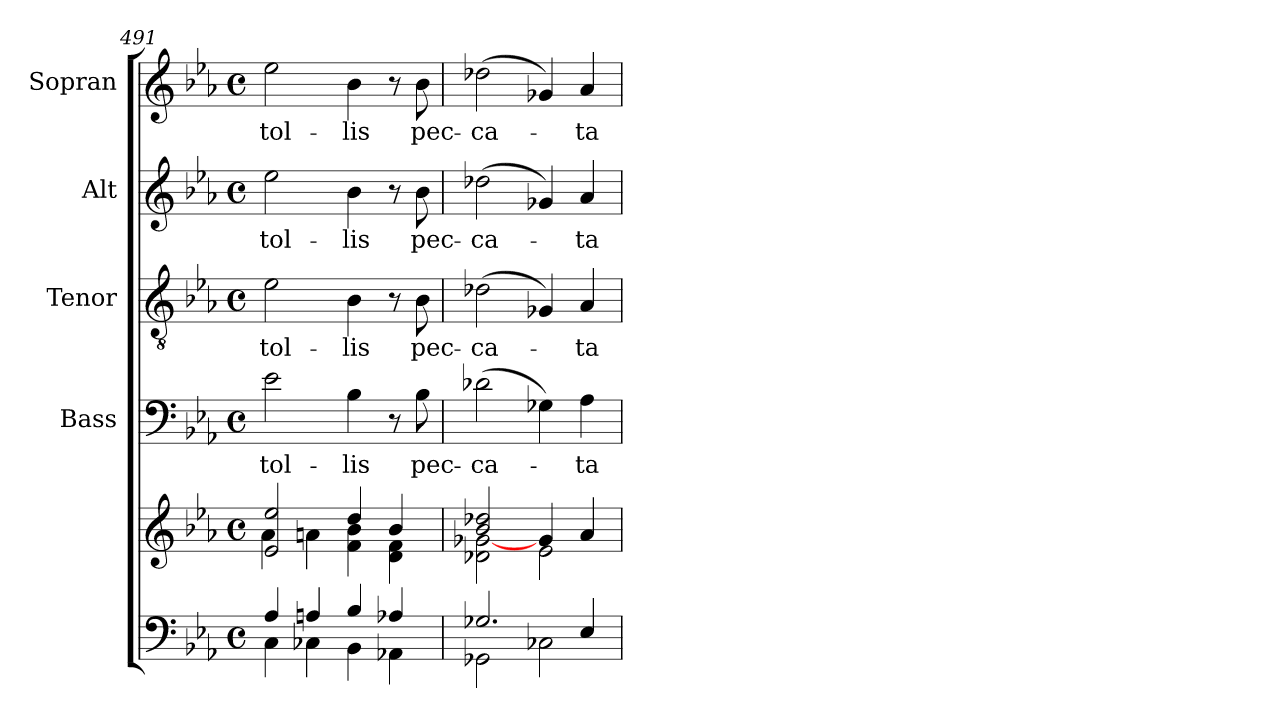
**kern	**kern	**kern	**text	**kern	**text	**kern	**text	**kern	**text
*part5	*part5	*part4	*part4	*part3	*part3	*part2	*part2	*part1	*part1
*staff6	*staff5	*staff4	*staff4	*staff3	*staff3	*staff2	*staff2	*staff1	*staff1
*	*	*I"Bass	*	*I"Tenor	*	*I"Alt	*	*I"Sopran	*
*	*	*I'B.	*	*I'T.	*	*I'A.	*	*I'S.	*
*clefF4	*clefG2	*clefF4	*	*clefGv2	*	*clefG2	*	*clefG2	*
*k[b-e-a-]	*k[b-e-a-]	*k[b-e-a-]	*	*k[b-e-a-]	*	*k[b-e-a-]	*	*k[b-e-a-]	*
*E-:	*E-:	*E-:	*	*E-:	*	*E-:	*	*E-:	*
*M4/4	*M4/4	*M4/4	*	*M4/4	*	*M4/4	*	*M4/4	*
*met(c)	*met(c)	*met(c)	*	*met(c)	*	*met(c)	*	*met(c)	*
=491	=491	=491	=491	=491	=491	=491	=491	=491	=491
*^	*^	*	*	*	*	*	*	*	*
!	!	!	!	!	!LO:LY:b	!	!LO:LY:b	!	!LO:LY:b	!	!LO:LY:b
4A-/	4C\	2e-/ 2ee-/	4a-\	2e-\	tol-	2e-\	tol-	2ee-\	tol-	2ee-\	tol-
4An/	4C-X\	.	4an\	.	.	.	.	.	.	.	.
!	!	!	!	!	!LO:LY:b	!	!LO:LY:b	!	!LO:LY:b	!	!LO:LY:b
4B-/	4BB-\	4dd/	4f\ 4b-\	4B-\	-lis	4B-\	-lis	4b-\	-lis	4b-\	-lis
4A-X/	4AA-X\	4b-/	4d\ 4f\	8r	.	8r	.	8r	.	8r	.
!	!	!	!	!	!LO:LY:b	!	!LO:LY:b	!	!LO:LY:b	!	!LO:LY:b
.	.	.	.	8B-\	pec-	8B-\	pec-	8b-\	pec-	8b-\	pec-
=492	=492	=492	=492	=492	=492	=492	=492	=492	=492	=492	=492
!	!	!	!	!	!LO:LY:b	!	!LO:LY:b	!	!LO:LY:b	!	!LO:LY:b
2.G-X/	2GG-X\	2b-/ 2dd-X/	2d-X\ [<2g-X\	(>2d-X\	-ca-	(>2d-X\	-ca-	(>2dd-X\	-ca-	(>2dd-X\	-ca-
.	2C-X\	4g-/	2e-\	4G-X\)	.	4G-X/)	.	4g-X/)	.	4g-X/)	.
!	!	!	!	!	!LO:LY:b	!	!LO:LY:b	!	!LO:LY:b	!	!LO:LY:b
4E-/	.	4a-/	.	4A-\	-ta	4A-/	-ta	4a-/	-ta	4a-/	-ta
*v	*v	*	*	*	*	*	*	*	*	*	*
*	*v	*v	*	*	*	*	*	*	*	*
=	=	=	=	=	=	=	=	=	=
*-	*-	*-	*-	*-	*-	*-	*-	*-	*-
